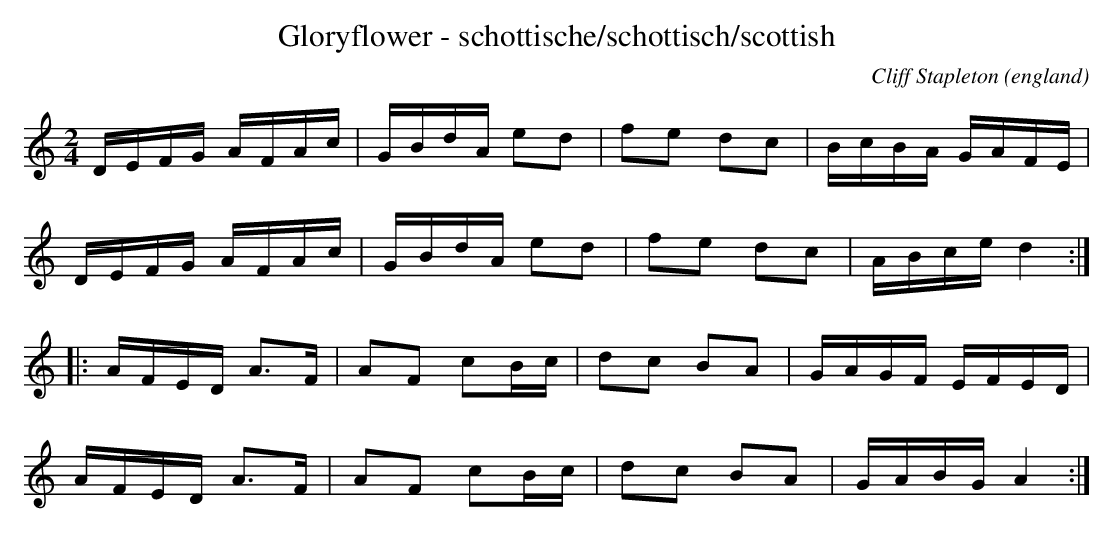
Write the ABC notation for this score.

X:1
T:Gloryflower - schottische/schottisch/scottish
O:england
C:Cliff Stapleton
M:2/4
L:1/16
K:D dorian
DEFG AFAc|GBdA e2d2|f2e2 d2c2|BcBA GAFE|
DEFG AFAc|GBdA e2d2|f2e2 d2c2|ABced4:|
|:AFED A3F|A2F2 c2Bc|d2c2 B2A2|GAGF EFED|
AFED A3F|A2F2 c2Bc|d2c2 B2A2|GABGA4:|
